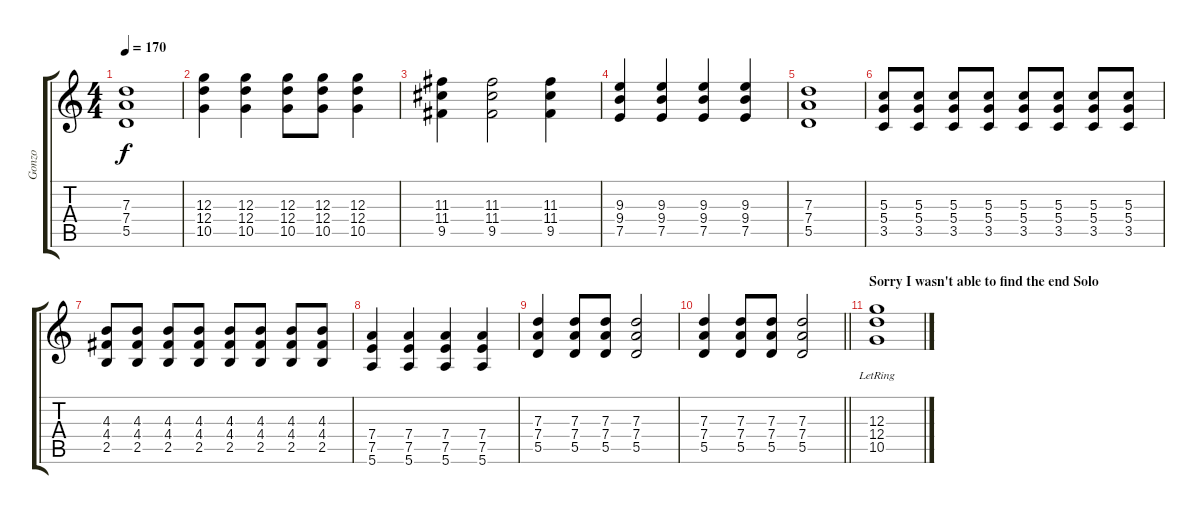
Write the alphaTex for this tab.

\track ("Gonzo" "Gonzo") {instrument overdrivenguitar}
\staff {score tabs}
\tuning (E4 B3 G3 D3 A2 E2) {hide}
\ts (4 4)
\tempo 170
\clef g2
\ks c
(7.3 7.4 5.5).1{dy f} |
(12.3 12.4 10.5).4 (12.3 12.4 10.5).4 (12.3 12.4 10.5).8 (12.3 12.4 10.5).8 (12.3 12.4 10.5).4 |
(11.3 11.4 9.5).4 (11.3 11.4 9.5).2 (11.3 11.4 9.5).4 |
(9.3 9.4 7.5).4 (9.3 9.4 7.5).4 (9.3 9.4 7.5).4 (9.3 9.4 7.5).4 |
(7.3 7.4 5.5).1 |
(5.3 5.4 3.5).8 (5.3 5.4 3.5).8 (5.3 5.4 3.5).8 (5.3 5.4 3.5).8 (5.3 5.4 3.5).8 (5.3 5.4 3.5).8 (5.3 5.4 3.5).8 (5.3 5.4 3.5).8 |
(4.3 4.4 2.5).8 (4.3 4.4 2.5).8 (4.3 4.4 2.5).8 (4.3 4.4 2.5).8 (4.3 4.4 2.5).8 (4.3 4.4 2.5).8 (4.3 4.4 2.5).8 (4.3 4.4 2.5).8 |
(7.4 7.5 5.6).4 (7.4 7.5 5.6).4 (7.4 7.5 5.6).4 (7.4 7.5 5.6).4 |
(7.3 7.4 5.5).4 (7.3 7.4 5.5).8 (7.3 7.4 5.5).8 (7.3 7.4 5.5).2 |
\barLineRight lightlight
(7.3 7.4 5.5).4 (7.3 7.4 5.5).8 (7.3 7.4 5.5).8 (7.3 7.4 5.5).2 |
\section ("" "Sorry I wasn't able to find the end Solo")
(12.3{lr} 12.4{lr} 10.5{lr}).1
